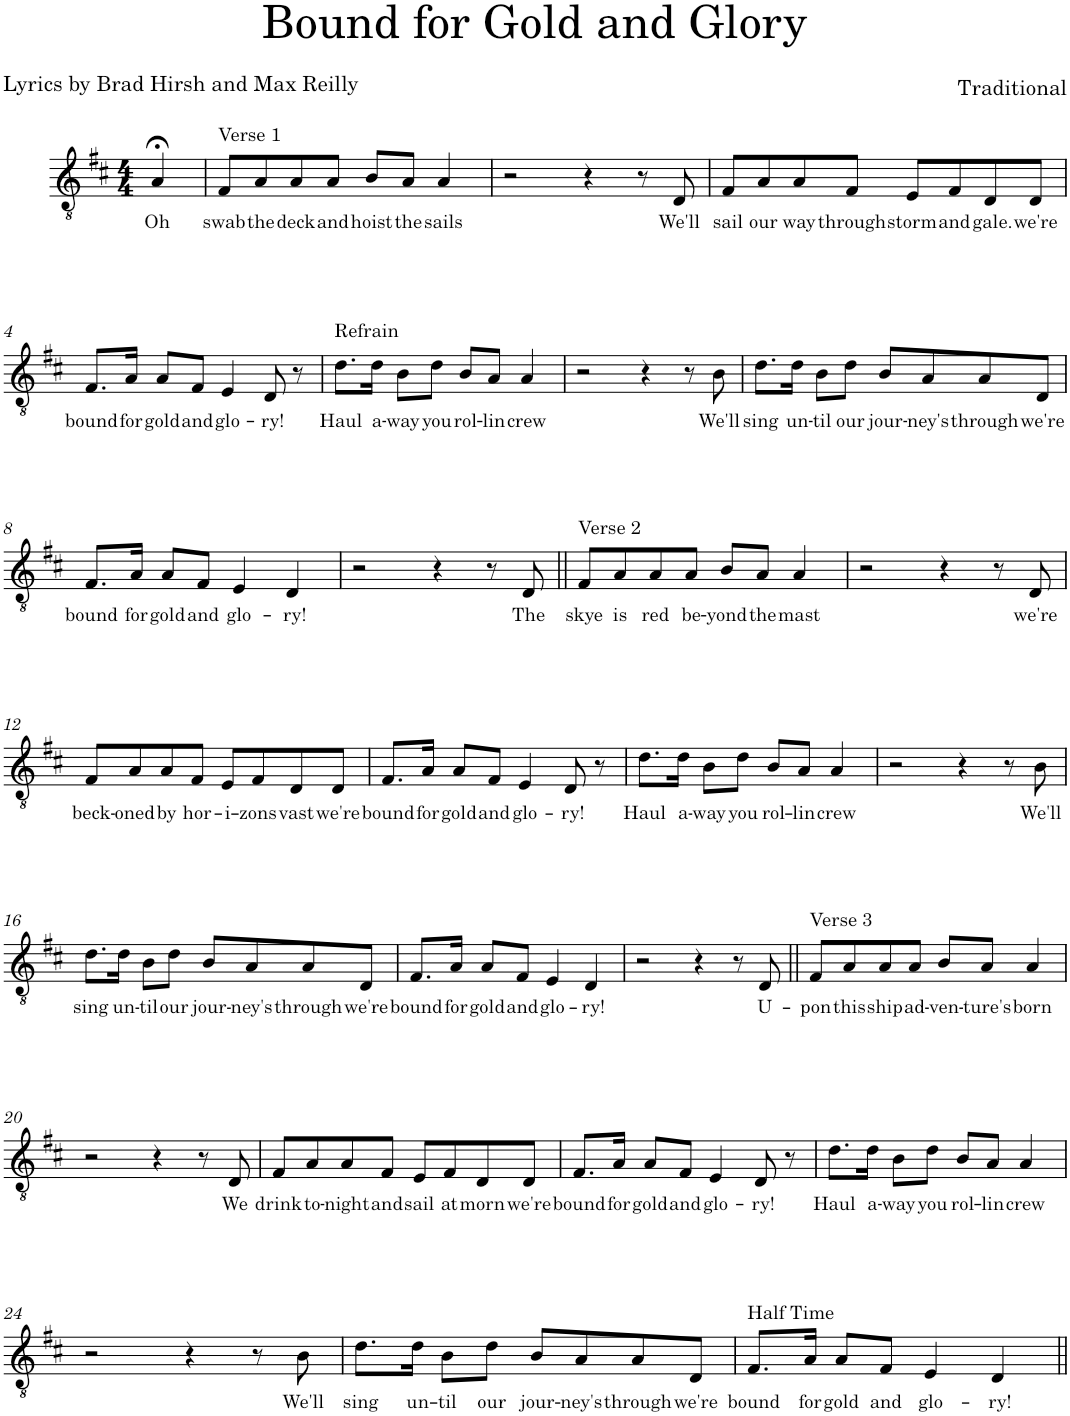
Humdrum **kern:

**kern	**text
*part1	*part1
*staff1	*staff1
*I"Tenor	*
*I'T.	*
*clefGv2	*
*k[f#c#]	*
*M4/4	*
=	=
!	!LO:LY:b
4A;</	Oh
=1	=1
!LO:TX:a:t=Verse 1	!
!	!LO:LY:b
8F#/L	swab
!	!LO:LY:b
8A/	the
!	!LO:LY:b
8A/	deck
!	!LO:LY:b
8A/J	and
!	!LO:LY:b
8B/L	hoist
!	!LO:LY:b
8A/J	the
!	!LO:LY:b
4A/	sails
=2	=2
2r	.
4r	.
8r	.
!	!LO:LY:b
8D/	We'll
=3	=3
!	!LO:LY:b
8F#/L	sail
!	!LO:LY:b
8A/	our
!	!LO:LY:b
8A/	way
!	!LO:LY:b
8F#/J	through
!	!LO:LY:b
8E/L	storm
!	!LO:LY:b
8F#/	and
!	!LO:LY:b
8D/	gale.
!	!LO:LY:b
8D/J	we're
!!LO:LB:g=z
=4	=4
!	!LO:LY:b
8.F#/L	bound
!	!LO:LY:b
16A/Jk	for
!	!LO:LY:b
8A/L	gold
!	!LO:LY:b
8F#/J	and
!	!LO:LY:b
4E/	glo-
!	!LO:LY:b
8D/	-ry!
8r	.
=5	=5
!LO:TX:a:t=Refrain	!
!	!LO:LY:b
8.d\L	Haul
!	!LO:LY:b
16d\Jk	a-
!	!LO:LY:b
8B\L	-way
!	!LO:LY:b
8d\J	you
!	!LO:LY:b
8B/L	rol-
!	!LO:LY:b
8A/J	-lin
!	!LO:LY:b
4A/	crew
=6	=6
2r	.
4r	.
8r	.
!	!LO:LY:b
8B\	We'll
=7	=7
!	!LO:LY:b
8.d\L	sing
!	!LO:LY:b
16d\Jk	un-
!	!LO:LY:b
8B\L	-til
!	!LO:LY:b
8d\J	our
!	!LO:LY:b
8B/L	jour-
!	!LO:LY:b
8A/	-ney's
!	!LO:LY:b
8A/	through
!	!LO:LY:b
8D/J	we're
!!LO:LB:g=z
=8	=8
!	!LO:LY:b
8.F#/L	bound
!	!LO:LY:b
16A/Jk	for
!	!LO:LY:b
8A/L	gold
!	!LO:LY:b
8F#/J	and
!	!LO:LY:b
4E/	glo-
!	!LO:LY:b
4D/	-ry!
=9	=9
2r	.
4r	.
8r	.
!	!LO:LY:b
8D/	The
=10||	=10||
!LO:TX:a:t=Verse 2	!
!	!LO:LY:b
8F#/L	skye
!	!LO:LY:b
8A/	is
!	!LO:LY:b
8A/	red
!	!LO:LY:b
8A/J	be-
!	!LO:LY:b
8B/L	-yond
!	!LO:LY:b
8A/J	the
!	!LO:LY:b
4A/	mast
=11	=11
2r	.
4r	.
8r	.
!	!LO:LY:b
8D/	we're
!!LO:LB:g=z
=12	=12
!	!LO:LY:b
8F#/L	beck-
!	!LO:LY:b
8A/	-oned
!	!LO:LY:b
8A/	by
!	!LO:LY:b
8F#/J	hor-
!	!LO:LY:b
8E/L	-i-
!	!LO:LY:b
8F#/	-zons
!	!LO:LY:b
8D/	vast
!	!LO:LY:b
8D/J	we're
=13	=13
!	!LO:LY:b
8.F#/L	bound
!	!LO:LY:b
16A/Jk	for
!	!LO:LY:b
8A/L	gold
!	!LO:LY:b
8F#/J	and
!	!LO:LY:b
4E/	glo-
!	!LO:LY:b
8D/	-ry!
8r	.
=14	=14
!	!LO:LY:b
8.d\L	Haul
!	!LO:LY:b
16d\Jk	a-
!	!LO:LY:b
8B\L	-way
!	!LO:LY:b
8d\J	you
!	!LO:LY:b
8B/L	rol-
!	!LO:LY:b
8A/J	-lin
!	!LO:LY:b
4A/	crew
=15	=15
2r	.
4r	.
8r	.
!	!LO:LY:b
8B\	We'll
!!LO:LB:g=z
=16	=16
!	!LO:LY:b
8.d\L	sing
!	!LO:LY:b
16d\Jk	un-
!	!LO:LY:b
8B\L	-til
!	!LO:LY:b
8d\J	our
!	!LO:LY:b
8B/L	jour-
!	!LO:LY:b
8A/	-ney's
!	!LO:LY:b
8A/	through
!	!LO:LY:b
8D/J	we're
=17	=17
!	!LO:LY:b
8.F#/L	bound
!	!LO:LY:b
16A/Jk	for
!	!LO:LY:b
8A/L	gold
!	!LO:LY:b
8F#/J	and
!	!LO:LY:b
4E/	glo-
!	!LO:LY:b
4D/	-ry!
=18	=18
2r	.
4r	.
8r	.
!	!LO:LY:b
8D/	U-
=19||	=19||
!LO:TX:a:t=Verse 3	!
!	!LO:LY:b
8F#/L	-pon
!	!LO:LY:b
8A/	this
!	!LO:LY:b
8A/	ship
!	!LO:LY:b
8A/J	ad-
!	!LO:LY:b
8B/L	-ven-
!	!LO:LY:b
8A/J	-ture's
!	!LO:LY:b
4A/	born
!!LO:LB:g=z
=20	=20
2r	.
4r	.
8r	.
!	!LO:LY:b
8D/	We
=21	=21
!	!LO:LY:b
8F#/L	drink
!	!LO:LY:b
8A/	to-
!	!LO:LY:b
8A/	-night
!	!LO:LY:b
8F#/J	and
!	!LO:LY:b
8E/L	sail
!	!LO:LY:b
8F#/	at
!	!LO:LY:b
8D/	morn
!	!LO:LY:b
8D/J	we're
=22	=22
!	!LO:LY:b
8.F#/L	bound
!	!LO:LY:b
16A/Jk	for
!	!LO:LY:b
8A/L	gold
!	!LO:LY:b
8F#/J	and
!	!LO:LY:b
4E/	glo-
!	!LO:LY:b
8D/	-ry!
8r	.
=23	=23
!	!LO:LY:b
8.d\L	Haul
!	!LO:LY:b
16d\Jk	a-
!	!LO:LY:b
8B\L	-way
!	!LO:LY:b
8d\J	you
!	!LO:LY:b
8B/L	rol-
!	!LO:LY:b
8A/J	-lin
!	!LO:LY:b
4A/	crew
!!LO:LB:g=z
=24	=24
2r	.
4r	.
8r	.
!	!LO:LY:b
8B\	We'll
=25	=25
!	!LO:LY:b
8.d\L	sing
!	!LO:LY:b
16d\Jk	un-
!	!LO:LY:b
8B\L	-til
!	!LO:LY:b
8d\J	our
!	!LO:LY:b
8B/L	jour-
!	!LO:LY:b
8A/	-ney's
!	!LO:LY:b
8A/	through
!	!LO:LY:b
8D/J	we're
=26	=26
!LO:TX:a:t=Half Time	!
!	!LO:LY:b
8.F#/L	bound
!	!LO:LY:b
16A/Jk	for
!	!LO:LY:b
8A/L	gold
!	!LO:LY:b
8F#/J	and
!	!LO:LY:b
4E/	glo-
!	!LO:LY:b
4D/	-ry!
=||	=||
*-	*-
